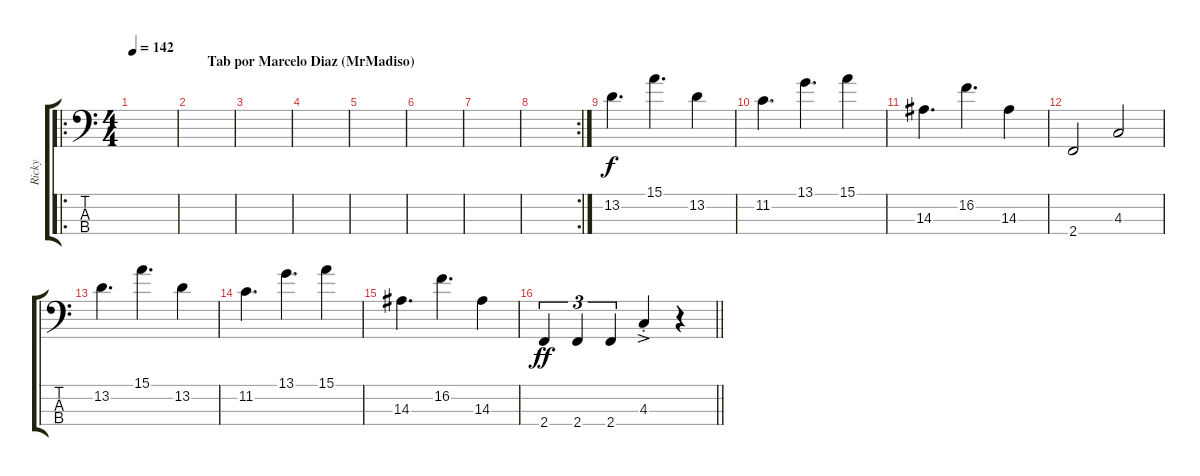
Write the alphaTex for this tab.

\track ("Ricky" "Ricky") {instrument electricbasspick}
\staff {score tabs}
\tuning (Gb2 Db2 Ab1 Eb1) {hide}
\ro
\ts (4 4)
\section ("" "                     Tab por Marcelo Diaz (MrMadiso)")
\tempo 142
\clef f4
\ks c
|
|
|
|
|
|
|
\rc 2
|
13.2.4{d} 15.1.4{d} 13.2.4 |
11.2.4{d} 13.1.4{d} 15.1.4 |
14.3.4{d} 16.2.4{d} 14.3.4 |
2.4.2 4.3.2 |
13.2.4{d} 15.1.4{d} 13.2.4 |
11.2.4{d} 13.1.4{d} 15.1.4 |
14.3.4{d} 16.2.4{d} 14.3.4 |
\barLineRight lightlight
2.4.4{tu (3 2) dy ff} 2.4.4{tu (3 2)} 2.4.4{tu (3 2)} 4.3{ac st}.4 r.4
